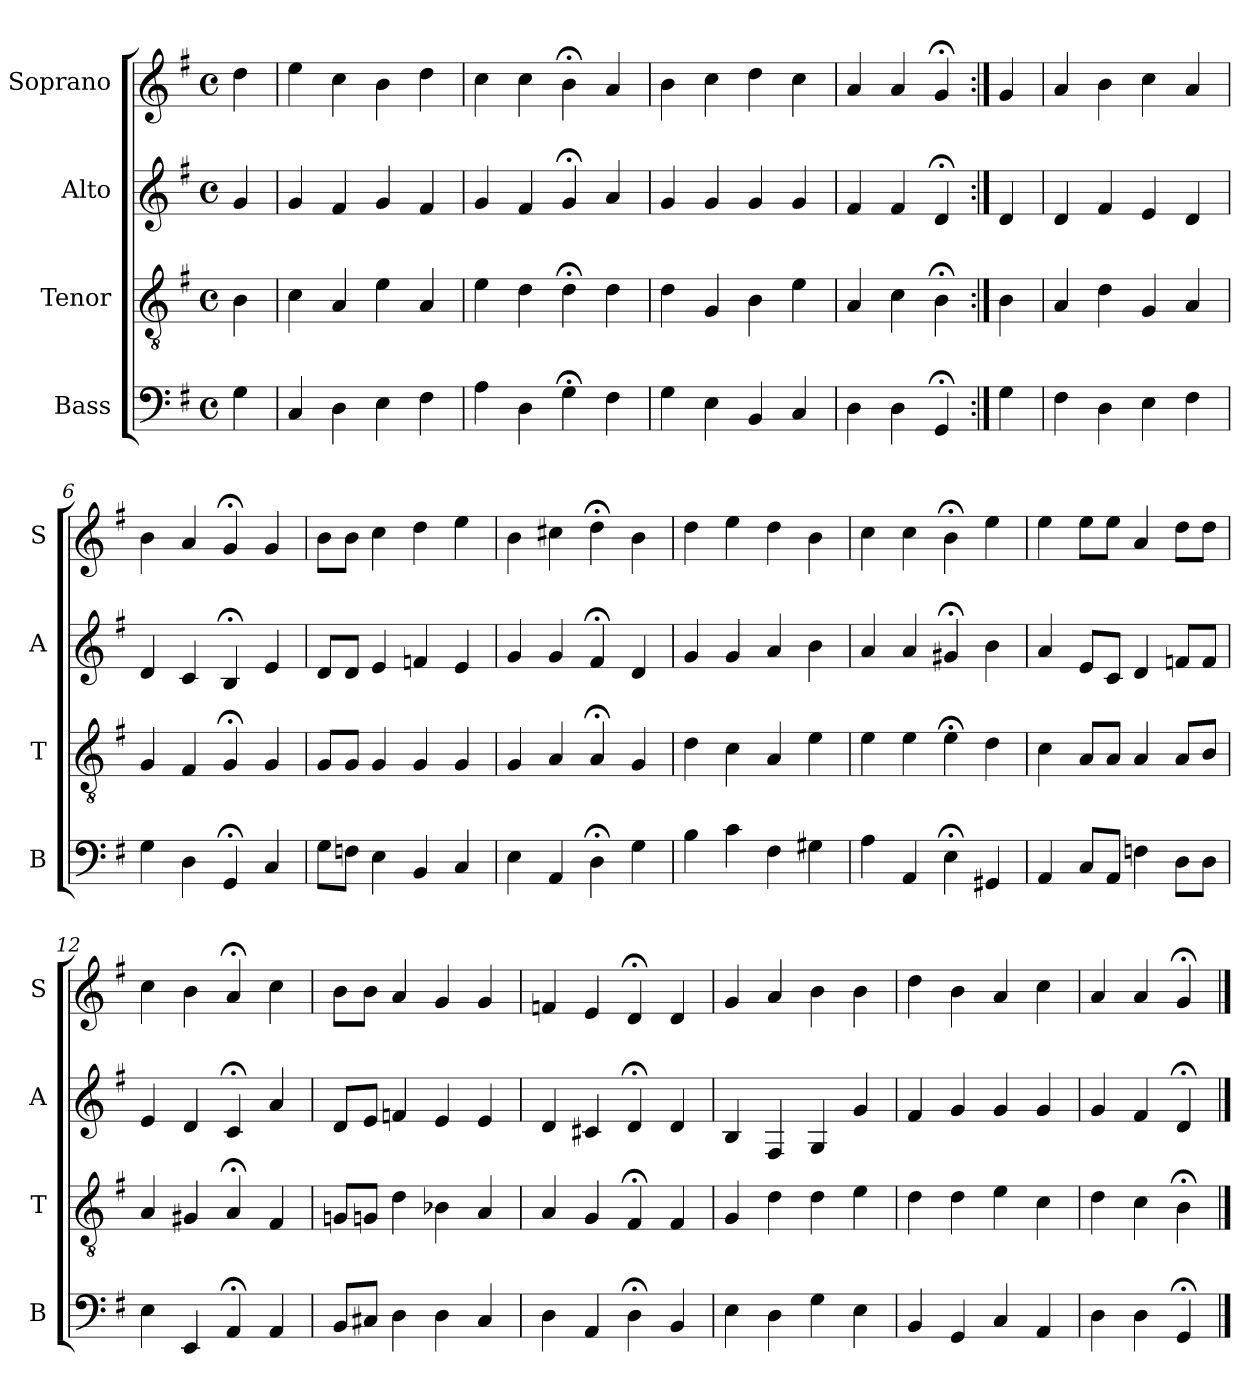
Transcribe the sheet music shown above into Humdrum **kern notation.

**kern	**kern	**kern	**kern
*part4	*part3	*part2	*part1
*staff4	*staff3	*staff2	*staff1
*I"Bass	*I"Tenor	*I"Alto	*I"Soprano
*I'B	*I'T	*I'A	*I'S
*clefF4	*clefGv2	*clefG2	*clefG2
*k[f#]	*k[f#]	*k[f#]	*k[f#]
*G:	*G:	*G:	*G:
*M4/4	*M4/4	*M4/4	*M4/4
*met(c)	*met(c)	*met(c)	*met(c)
*MM100	*MM100	*MM100	*MM100
=	=	=	=
4G	4B	4g	4dd
=1	=1	=1	=1
4C	4c	4g	4ee
4D	4A	4f#	4cc
4E	4e	4g	4b
4F#	4A	4f#	4dd
=2	=2	=2	=2
4A	4e	4g	4cc
4D	4d	4f#	4cc
4G;<	4d;<	4g;<	4b;<
4F#	4d	4a	4a
=3	=3	=3	=3
4G	4d	4g	4b
4E	4G	4g	4cc
4BB	4B	4g	4dd
4C	4e	4g	4cc
=4	=4	=4	=4
4D	4A	4f#	4a
4D	4c	4f#	4a
4GG;<	4B;<	4d;<	4g;<
=:|!	=:|!	=:|!	=:|!
4G	4B	4d	4g
=5	=5	=5	=5
4F#	4A	4d	4a
4D	4d	4f#	4b
4E	4G	4e	4cc
4F#	4A	4d	4a
=6	=6	=6	=6
4G	4G	4d	4b
4D	4F#	4c	4a
4GG;<	4G;<	4B;<	4g;<
4C	4G	4e	4g
=7	=7	=7	=7
8GL	8GL	8dL	8bL
8FnJ	8GJ	8dJ	8bJ
4E	4G	4e	4cc
4BB	4G	4fn	4dd
4C	4G	4e	4ee
=8	=8	=8	=8
4E	4G	4g	4b
4AA	4A	4g	4cc#X
4D;<	4A;<	4f#;<	4dd;<
4G	4G	4d	4b
=9	=9	=9	=9
4B	4d	4g	4dd
4c	4c	4g	4ee
4F#	4A	4a	4dd
4G#X	4e	4b	4b
=10	=10	=10	=10
4A	4e	4a	4cc
4AA	4e	4a	4cc
4E;<	4e;<	4g#X;<	4b;<
4GG#X	4d	4b	4ee
=11	=11	=11	=11
4AA	4c	4a	4ee
8CL	8AL	8eL	8eeL
8AAJ	8AJ	8cJ	8eeJ
4Fn	4A	4d	4a
8DL	8AL	8fnL	8ddL
8DJ	8BJ	8fJ	8ddJ
=12	=12	=12	=12
4E	4A	4e	4cc
4EE	4G#X	4d	4b
4AA;<	4A;<	4c;<	4a;<
4AA	4F#	4a	4cc
=13	=13	=13	=13
8BBL	8GnL	8dL	8bL
8C#XJ	8GnJ	8eJ	8bJ
4D	4d	4fn	4a
4D	4B-X	4e	4g
4C#	4A	4e	4g
=14	=14	=14	=14
4D	4A	4d	4fn
4AA	4G	4c#X	4e
4D;<	4F#;<	4d;<	4d;<
4BB	4F#	4d	4d
=15	=15	=15	=15
4E	4G	4B	4g
4D	4d	4F#	4a
4G	4d	4G	4b
4E	4e	4g	4b
=16	=16	=16	=16
4BB	4d	4f#	4dd
4GG	4d	4g	4b
4C	4e	4g	4a
4AA	4c	4g	4cc
=17	=17	=17	=17
4D	4d	4g	4a
4D	4c	4f#	4a
4GG;<	4B;<	4d;<	4g;<
==	==	==	==
*-	*-	*-	*-
